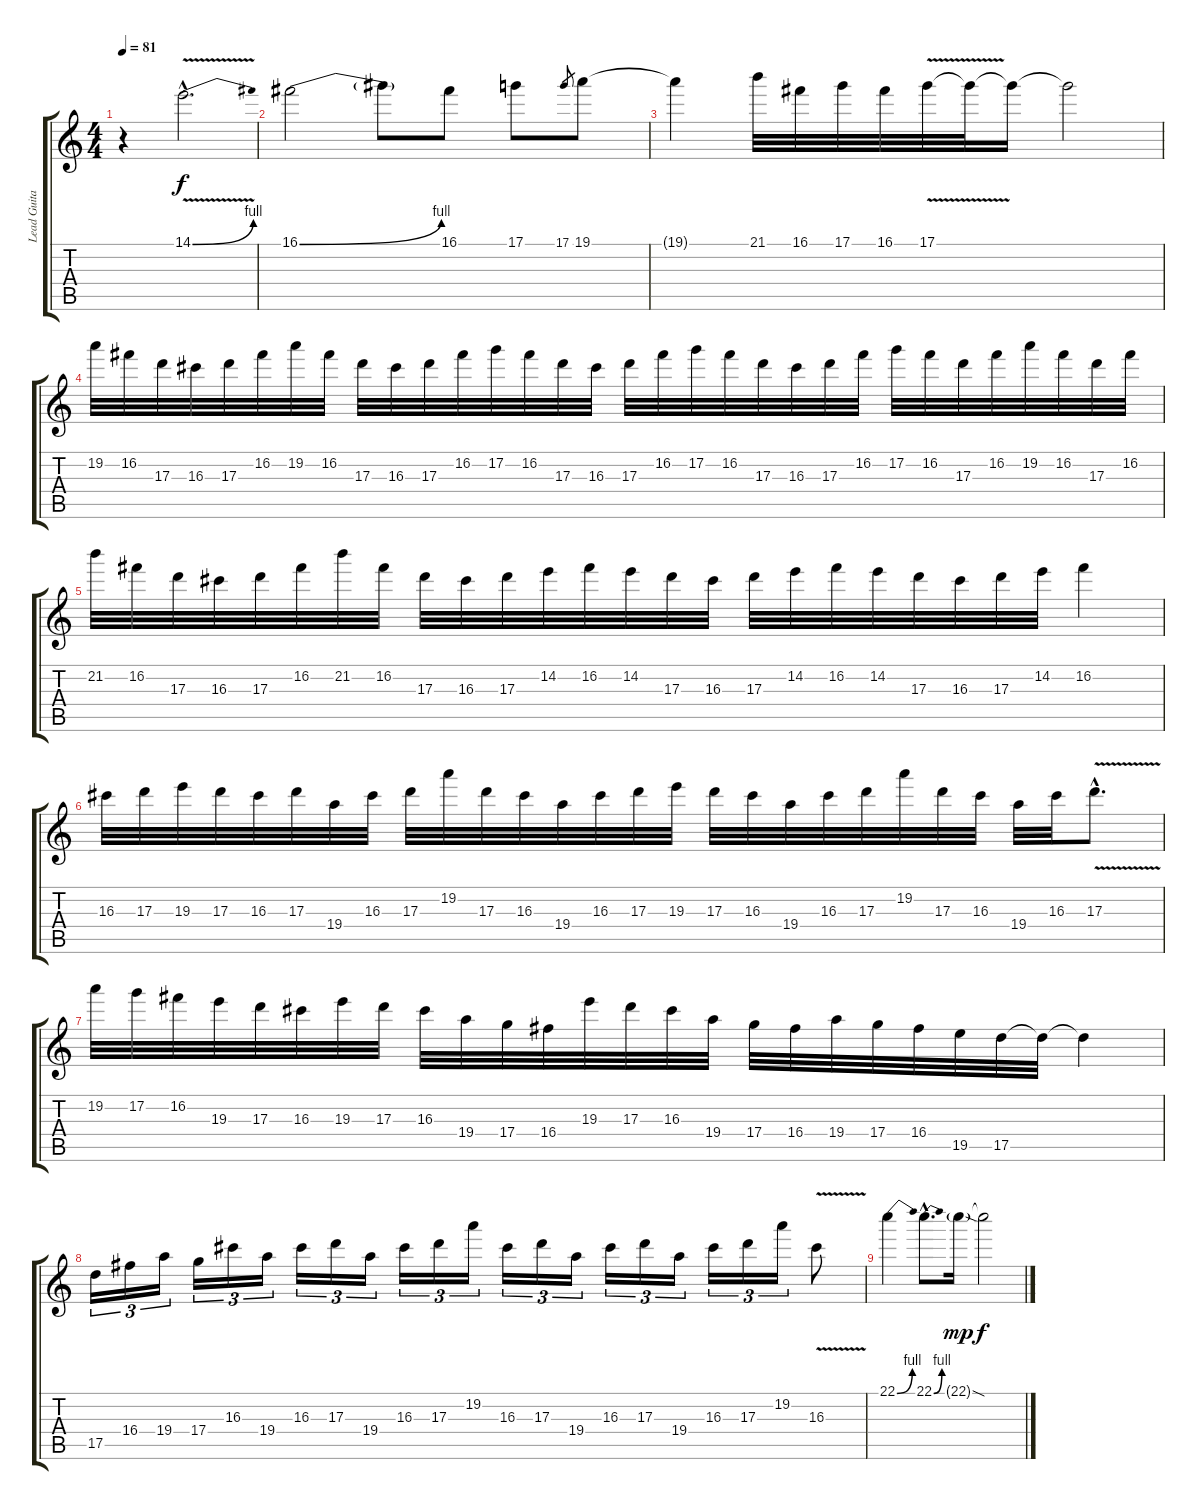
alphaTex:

\track ("Lead Guitar" "Lead Guita") {instrument distortionguitar}
\staff {score tabs}
\tuning (D4 D4 A3 D3 A2 D2) {hide}
\ts (4 4)
\tempo 81
\clef g2
\ks c
r.4{dy f} 14.1{be (bend 0 0 60 4) v hac}.2{d} |
16.1{be (bend 0 0 60 4)}.2 16.1{t}.8 16.1.8 17.1.8 17.1.8{gr} 19.1.8 |
19.1{t}.4 21.1.32 16.1.32 17.1.32 16.1.32 17.1{v}.32 17.1{t}.32 17.1{t}.16 17.1{t}.2 |
19.2.32 16.2.32 17.3.32 16.3.32 17.3.32 16.2.32 19.2.32 16.2.32 17.3.32 16.3.32 17.3.32 16.2.32 17.2.32 16.2.32 17.3.32 16.3.32 17.3.32 16.2.32 17.2.32 16.2.32 17.3.32 16.3.32 17.3.32 16.2.32 17.2.32 16.2.32 17.3.32 16.2.32 19.2.32 16.2.32 17.3.32 16.2.32 |
21.2.32 16.2.32 17.3.32 16.3.32 17.3.32 16.2.32 21.2.32 16.2.32 17.3.32 16.3.32 17.3.32 14.2.32 16.2.32 14.2.32 17.3.32 16.3.32 17.3.32 14.2.32 16.2.32 14.2.32 17.3.32 16.3.32 17.3.32 14.2.32 16.2.4 |
16.3.32 17.3.32 19.3.32 17.3.32 16.3.32 17.3.32 19.4.32 16.3.32 17.3.32 19.2.32 17.3.32 16.3.32 19.4.32 16.3.32 17.3.32 19.3.32 17.3.32 16.3.32 19.4.32 16.3.32 17.3.32 19.2.32 17.3.32 16.3.32 19.4.32 16.3.32 17.3{v hac}.8{d} |
19.2.32 17.2.32 16.2.32 19.3.32 17.3.32 16.3.32 19.3.32 17.3.32 16.3.32 19.4.32 17.4.32 16.4.32 19.3.32 17.3.32 16.3.32 19.4.32 17.4.32 16.4.32 19.4.32 17.4.32 16.4.32 19.5.32 17.5.32 17.5{t}.32 17.5{t}.4 |
17.5.16{tu (3 2)} 16.4.16{tu (3 2)} 19.4.16{tu (3 2)} 17.4.16{tu (3 2)} 16.3.16{tu (3 2)} 19.4.16{tu (3 2)} 16.3.16{tu (3 2)} 17.3.16{tu (3 2)} 19.4.16{tu (3 2)} 16.3.16{tu (3 2)} 17.3.16{tu (3 2)} 19.2.16{tu (3 2)} 16.3.16{tu (3 2)} 17.3.16{tu (3 2)} 19.4.16{tu (3 2)} 16.3.16{tu (3 2)} 17.3.16{tu (3 2)} 19.4.16{tu (3 2)} 16.3.16{tu (3 2)} 17.3.16{tu (3 2)} 19.2.16{tu (3 2)} 16.3{v}.8 |
22.1{be (bend 0 0 60 4)}.4 22.1{be (bend 0 0 60 4) hac}.8{d} 22.1{sod g}.16{dy mp} 22.1{t}.2{dy f}
